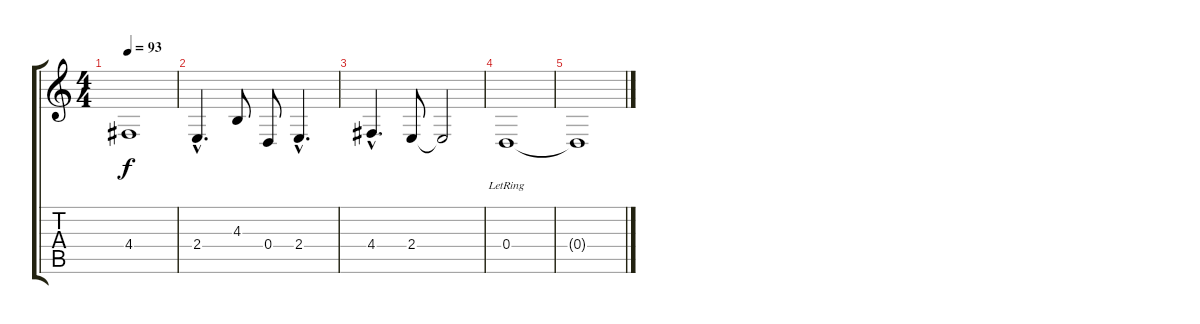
\track "" {instrument synthstrings1}
\staff {score tabs}
\tuning (E4 B3 G3 D3 A2 E2) {hide}
\ts (4 4)
\tempo 93
\clef g2
\ks c
4.4{t}.1{dy f} |
2.4{hac}.4{d} 4.3.8 0.4.8 2.4{hac}.4{d} |
4.4{hac}.4{d} 2.4.8 2.4{t}.2 |
0.4{lr}.1 |
0.4{t}.1
